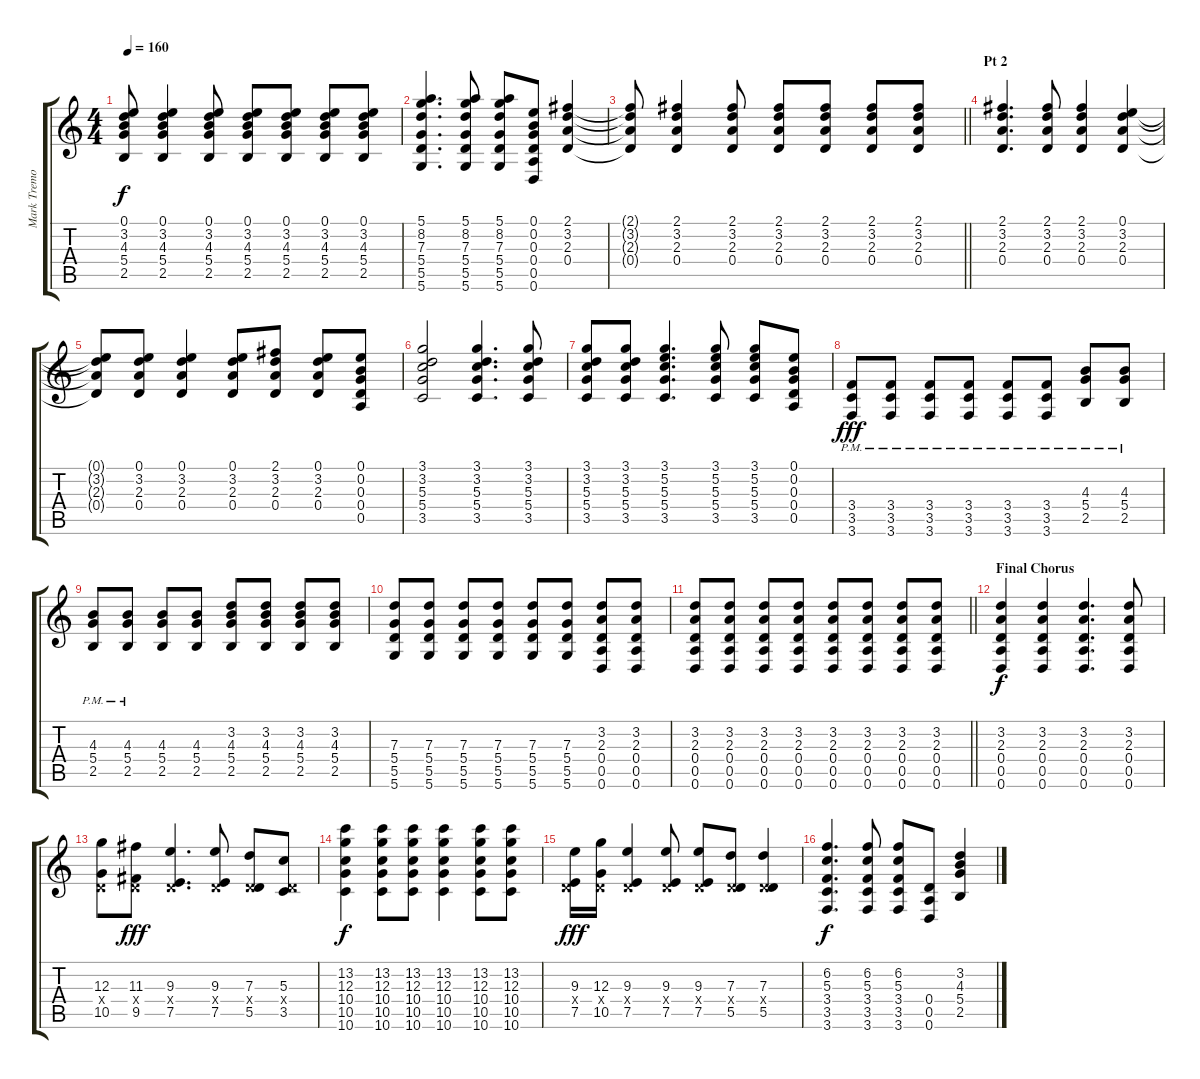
\track ("Mark Tremonti [Guitar]" "Mark Tremo") {instrument electricguitarjazz}
\staff {score tabs}
\tuning (E4 B3 G3 D3 A2 D2) {hide}
\ts (4 4)
\tempo 160
\clef g2
\ks c
(0.1{t} 3.2{t} 4.3{t} 5.4{t} 2.5{t}).8{dy f} (0.1 3.2 4.3 5.4 2.5).4 (0.1 3.2 4.3 5.4 2.5).8 (0.1 3.2 4.3 5.4 2.5).8 (0.1 3.2 4.3 5.4 2.5).8 (0.1 3.2 4.3 5.4 2.5).8 (0.1 3.2 4.3 5.4 2.5).8 |
(5.1 8.2 7.3 5.4 5.5 5.6).4{d} (5.1 8.2 7.3 5.4 5.5 5.6).8 (5.1 8.2 7.3 5.4 5.5 5.6).8 (0.1 0.2 0.3 0.4 0.5 0.6).8 (2.1 3.2 2.3 0.4).4 |
\barLineRight lightlight
(2.1{t} 3.2{t} 2.3{t} 0.4{t}).8 (2.1 3.2 2.3 0.4).4 (2.1 3.2 2.3 0.4).8 (2.1 3.2 2.3 0.4).8 (2.1 3.2 2.3 0.4).8 (2.1 3.2 2.3 0.4).8 (2.1 3.2 2.3 0.4).8 |
\section ("" "Pt 2")
(2.1 3.2 2.3 0.4).4{d} (2.1 3.2 2.3 0.4).8 (2.1 3.2 2.3 0.4).4 (0.1 3.2 2.3 0.4).4 |
(0.1{t} 3.2{t} 2.3{t} 0.4{t}).8 (0.1 3.2 2.3 0.4).8 (0.1 3.2 2.3 0.4).4 (0.1 3.2 2.3 0.4).8 (2.1 3.2 2.3 0.4).8 (0.1 3.2 2.3 0.4).8 (0.1 0.2 0.3 0.4 0.5).8 |
(3.1 3.2 5.3 5.4 3.5).2 (3.1 3.2 5.3 5.4 3.5).4{d} (3.1 3.2 5.3 5.4 3.5).8 |
(3.1 3.2 5.3 5.4 3.5).8 (3.1 3.2 5.3 5.4 3.5).8 (3.1 5.2 5.3 5.4 3.5).4{d} (3.1 5.2 5.3 5.4 3.5).8 (3.1 5.2 5.3 5.4 3.5).8 (0.1 0.2 0.3 0.4 0.5).8 |
(3.4{pm} 3.5{pm} 3.6{pm}).8{dy fff balance 3 instrument distortionguitar} (3.4{pm} 3.5{pm} 3.6{pm}).8 (3.4{pm} 3.5{pm} 3.6{pm}).8 (3.4{pm} 3.5{pm} 3.6{pm}).8 (3.4{pm} 3.5{pm} 3.6{pm}).8 (3.4{pm} 3.5{pm} 3.6{pm}).8 (4.3{pm} 5.4{pm} 2.5{pm}).8 (4.3{pm} 5.4{pm} 2.5{pm}).8 |
(4.3{pm} 5.4{pm} 2.5{pm}).8 (4.3{pm} 5.4{pm} 2.5{pm}).8 (4.3 5.4 2.5).8 (4.3 5.4 2.5).8 (3.2 4.3 5.4 2.5).8 (3.2 4.3 5.4 2.5).8 (3.2 4.3 5.4 2.5).8 (3.2 4.3 5.4 2.5).8 |
(7.3 5.4 5.5 5.6).8 (7.3 5.4 5.5 5.6).8 (7.3 5.4 5.5 5.6).8 (7.3 5.4 5.5 5.6).8 (7.3 5.4 5.5 5.6).8 (7.3 5.4 5.5 5.6).8 (3.2 2.3 0.4 0.5 0.6).8 (3.2 2.3 0.4 0.5 0.6).8 |
\barLineRight lightlight
(3.2 2.3 0.4 0.5 0.6).8 (3.2 2.3 0.4 0.5 0.6).8 (3.2 2.3 0.4 0.5 0.6).8 (3.2 2.3 0.4 0.5 0.6).8 (3.2 2.3 0.4 0.5 0.6).8 (3.2 2.3 0.4 0.5 0.6).8 (3.2 2.3 0.4 0.5 0.6).8 (3.2 2.3 0.4 0.5 0.6).8 |
\section ("" "Final Chorus")
(3.2 2.3 0.4 0.5 0.6).4{dy f} (3.2 2.3 0.4 0.5 0.6).4 (3.2 2.3 0.4 0.5 0.6).4{d} (3.2 2.3 0.4 0.5 0.6).8 |
(12.3 0.4{x} 10.5).8 (11.3 0.4{x} 9.5).8{dy fff} (9.3 0.4{x} 7.5).4{d} (9.3 0.4{x} 7.5).8 (7.3 0.4{x} 5.5).8 (5.3 0.4{x} 3.5).8 |
(13.2 12.3 10.4 10.5 10.6).4{dy f} (13.2 12.3 10.4 10.5 10.6).8 (13.2 12.3 10.4 10.5 10.6).8 (13.2 12.3 10.4 10.5 10.6).4 (13.2 12.3 10.4 10.5 10.6).8 (13.2 12.3 10.4 10.5 10.6).8 |
(9.3 0.4{x} 7.5).16{dy fff} (12.3 0.4{x} 10.5).16 (9.3 0.4{x} 7.5).4 (9.3 0.4{x} 7.5).8 (9.3 0.4{x} 7.5).8 (7.3 0.4{x} 5.5).8 (7.3 0.4{x} 5.5).4 |
(6.2 5.3 3.4 3.5 3.6).4{d dy f} (6.2 5.3 3.4 3.5 3.6).8 (6.2 5.3 3.4 3.5 3.6).8 (0.4 0.5 0.6).8 (3.2 4.3 5.4 2.5).4
